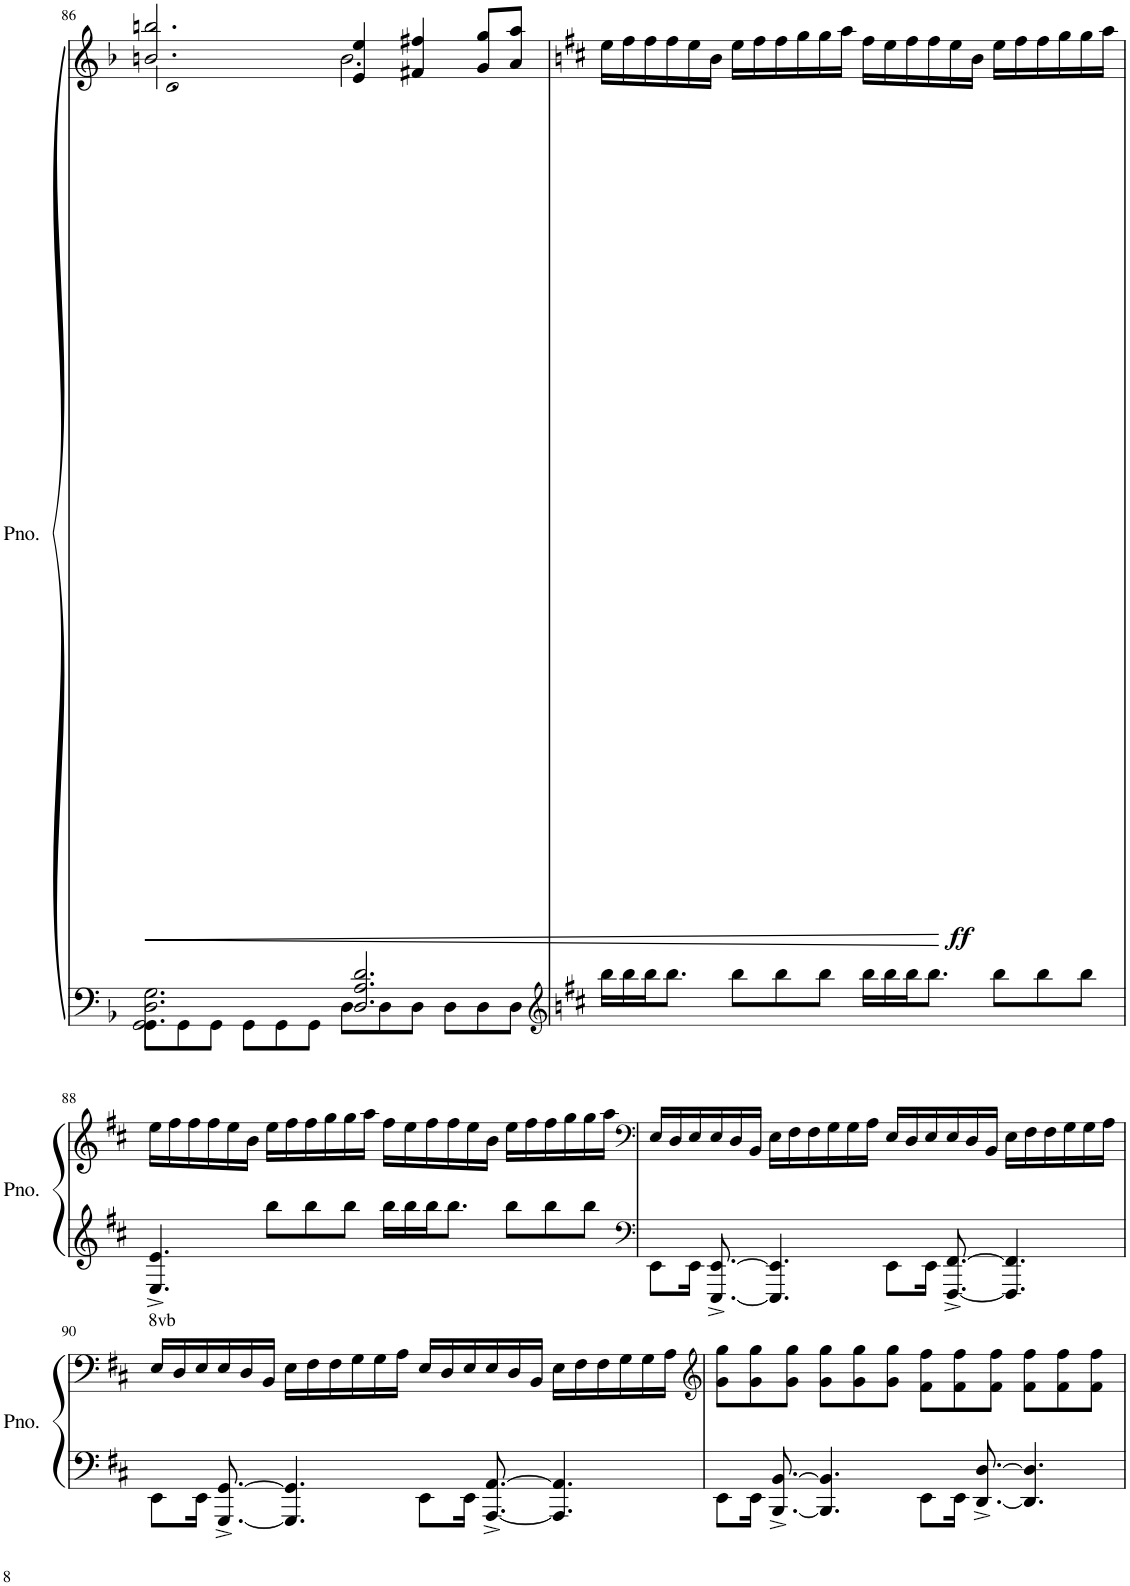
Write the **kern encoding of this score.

**kern	**kern	**dynam
*part1	*part1	*part1
*staff2	*staff1	*staff1/2
*I"Piano	*	*
*I'Pno.	*	*
!!LO:PB:g=z
*clefF4	*clefG2	*
*k[b-]	*k[b-]	*
*M12/8	*M12/8	*
=86	=86	=86
*^	*	*
!	!	!	!LO:HP:b
*	*	*^	*
2.GG\ 2.D\ 2.G\	8GG\L	2.bn/ 2.bbn/	2.a\	<
.	8GG\	.	.	.
.	8GG\J	.	.	.
.	8GG\L	.	.	.
.	8GG\	.	.	.
.	8GG\J	.	.	.
2.D/ 2.A/ 2.d/	8D\L	4e/ 4ee/	2.b\	.
.	8D\	.	.	.
.	8D\J	4f#X/ 4ff#X/	.	.
.	8D\L	.	.	.
.	8D\	8g/ 8gg/L	.	.
!	!	!	!	!LO:DY:n=1:b
.	8D\J	8a/ 8aa/J	.	[ ff
*v	*v	*	*	*
*	*v	*v	*
=87	=87	=87
*clefG2	*	*
*k[f#c#]	*k[f#c#]	*
16bb\LL	16ee\LL	.
16bb\	16ff#\	.
16bb\J	16ff#\	.
8.bb\J	16ff#\	.
.	16ee\	.
.	16b\JJ	.
8bb\L	16ee\LL	.
.	16ff#\	.
8bb\	16ff#\	.
.	16gg\	.
8bb\J	16gg\	.
.	16aa\JJ	.
16bb\LL	16ff#\LL	.
16bb\	16ee\	.
16bb\J	16ff#\	.
8.bb\J	16ff#\	.
.	16ee\	.
.	16b\JJ	.
8bb\L	16ee\LL	.
.	16ff#\	.
8bb\	16ff#\	.
.	16gg\	.
8bb\J	16gg\	.
.	16aa\JJ	.
!!LO:LB:g=z
=88	=88	=88
*8ba	*	*
4.EE/^ 4.E/^	16ee\LL	.
.	16ff#\	.
.	16ff#\	.
.	16ff#\	.
.	16ee\	.
.	16b\JJ	.
*X8ba	*	*
8bb\L	16ee\LL	.
.	16ff#\	.
8bb\	16ff#\	.
.	16gg\	.
8bb\J	16gg\	.
.	16aa\JJ	.
16bb\LL	16ff#\LL	.
16bb\	16ee\	.
16bb\J	16ff#\	.
8.bb\J	16ff#\	.
.	16ee\	.
.	16b\JJ	.
8bb\L	16ee\LL	.
.	16ff#\	.
8bb\	16ff#\	.
.	16gg\	.
8bb\J	16gg\	.
.	16aa\JJ	.
=89	=89	=89
*clefF4	*clefF4	*
8EE\L	16E/LL	.
.	16D/	.
16EE\Jk	16E/	.
[8.EEE/^ [8.EE/^	16E/	.
.	16D/	.
.	16BB/JJ	.
4.EEE/] 4.EE/]	16E\LL	.
.	16F#\	.
.	16F#\	.
.	16G\	.
.	16G\	.
.	16A\JJ	.
8EE\L	16E/LL	.
.	16D/	.
16EE\Jk	16E/	.
[8.FFF#/^ [8.FF#/^	16E/	.
.	16D/	.
.	16BB/JJ	.
4.FFF#/] 4.FF#/]	16E\LL	.
.	16F#\	.
.	16F#\	.
.	16G\	.
.	16G\	.
.	16A\JJ	.
!!LO:LB:g=z
=90	=90	=90
8EE\L	16E/LL	.
.	16D/	.
16EE\Jk	16E/	.
[8.GGG/^ [8.GG/^	16E/	.
.	16D/	.
.	16BB/JJ	.
4.GGG/] 4.GG/]	16E\LL	.
.	16F#\	.
.	16F#\	.
.	16G\	.
.	16G\	.
.	16A\JJ	.
8EE\L	16E/LL	.
.	16D/	.
16EE\Jk	16E/	.
[8.AAA/^ [8.AA/^	16E/	.
.	16D/	.
.	16BB/JJ	.
4.AAA/] 4.AA/]	16E\LL	.
.	16F#\	.
.	16F#\	.
.	16G\	.
.	16G\	.
.	16A\JJ	.
=91	=91	=91
*	*clefG2	*
8EE\L	8g\ 8gg\L	.
16EE\Jk	8g\ 8gg\	.
[8.BBB/^ [8.BB/^	.	.
.	8g\ 8gg\J	.
4.BBB/] 4.BB/]	8g\ 8gg\L	.
.	8g\ 8gg\	.
.	8g\ 8gg\J	.
8EE\L	8f#\ 8ff#\L	.
16EE\Jk	8f#\ 8ff#\	.
[8.DD/^ [8.D/^	.	.
.	8f#\ 8ff#\J	.
4.DD/] 4.D/]	8f#\ 8ff#\L	.
.	8f#\ 8ff#\	.
.	8f#\ 8ff#\J	.
=	=	=
*-	*-	*-
